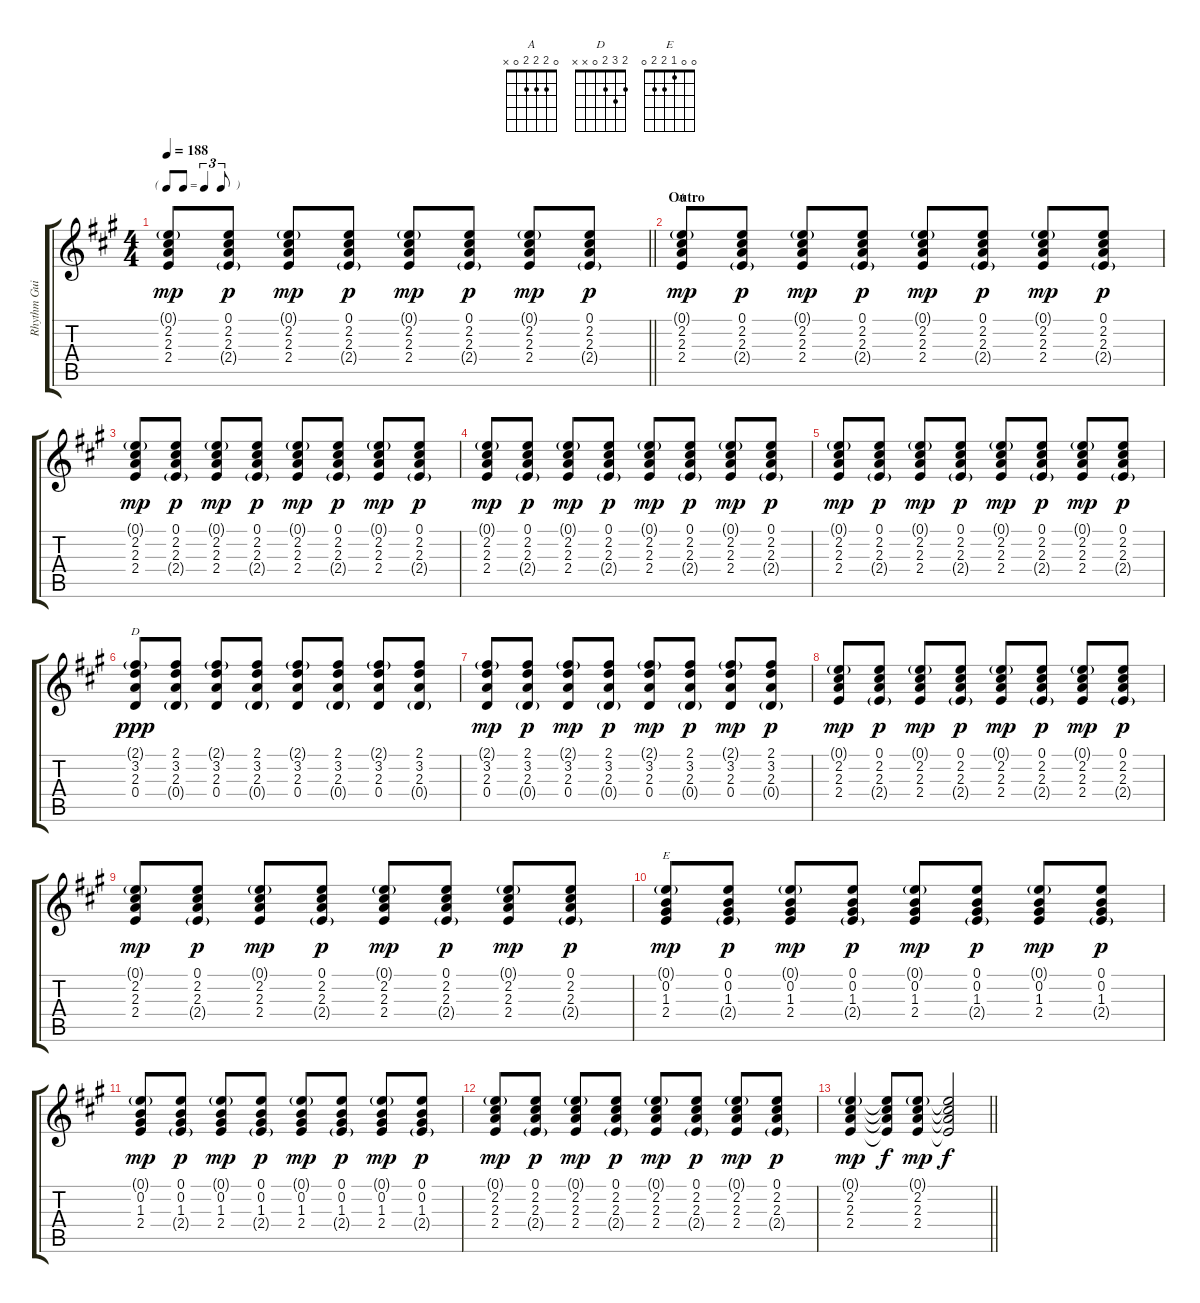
\track ("Rhythm Guitar" "Rhythm Gui") {instrument acousticguitarsteel}
\staff {score tabs}
\tuning (E4 B3 G3 D3 A2 E2) {hide}
\chord ("A" 0 2 2 2 0 x)
\chord ("D" 2 3 2 0 x x)
\chord ("E" 0 0 1 2 2 0)
\ts (4 4)
\tf triplet8th
\tempo 188
\clef g2
\barLineRight lightlight
\ks a
(0.1{g} 2.2 2.3 2.4).8{dy mp} (0.1 2.2 2.3 2.4{g}).8{dy p} (0.1{g} 2.2 2.3 2.4).8{dy mp} (0.1 2.2 2.3 2.4{g}).8{dy p} (0.1{g} 2.2 2.3 2.4).8{dy mp} (0.1 2.2 2.3 2.4{g}).8{dy p} (0.1{g} 2.2 2.3 2.4).8{dy mp} (0.1 2.2 2.3 2.4{g}).8{dy p} |
\section ("" "Outro")
(0.1{g} 2.2 2.3 2.4).8{ch "A" dy mp} (0.1 2.2 2.3 2.4{g}).8{dy p} (0.1{g} 2.2 2.3 2.4).8{dy mp} (0.1 2.2 2.3 2.4{g}).8{dy p} (0.1{g} 2.2 2.3 2.4).8{dy mp} (0.1 2.2 2.3 2.4{g}).8{dy p} (0.1{g} 2.2 2.3 2.4).8{dy mp} (0.1 2.2 2.3 2.4{g}).8{dy p} |
(0.1{g} 2.2 2.3 2.4).8{dy mp} (0.1 2.2 2.3 2.4{g}).8{dy p} (0.1{g} 2.2 2.3 2.4).8{dy mp} (0.1 2.2 2.3 2.4{g}).8{dy p} (0.1{g} 2.2 2.3 2.4).8{dy mp} (0.1 2.2 2.3 2.4{g}).8{dy p} (0.1{g} 2.2 2.3 2.4).8{dy mp} (0.1 2.2 2.3 2.4{g}).8{dy p} |
(0.1{g} 2.2 2.3 2.4).8{dy mp} (0.1 2.2 2.3 2.4{g}).8{dy p} (0.1{g} 2.2 2.3 2.4).8{dy mp} (0.1 2.2 2.3 2.4{g}).8{dy p} (0.1{g} 2.2 2.3 2.4).8{dy mp} (0.1 2.2 2.3 2.4{g}).8{dy p} (0.1{g} 2.2 2.3 2.4).8{dy mp} (0.1 2.2 2.3 2.4{g}).8{dy p} |
(0.1{g} 2.2 2.3 2.4).8{dy mp} (0.1 2.2 2.3 2.4{g}).8{dy p} (0.1{g} 2.2 2.3 2.4).8{dy mp} (0.1 2.2 2.3 2.4{g}).8{dy p} (0.1{g} 2.2 2.3 2.4).8{dy mp} (0.1 2.2 2.3 2.4{g}).8{dy p} (0.1{g} 2.2 2.3 2.4).8{dy mp} (0.1 2.2 2.3 2.4{g}).8{dy p} |
(2.1{g} 3.2 2.3 0.4).8{ch "D" dy ppp} (2.1 3.2 2.3 0.4{g}).8 (2.1{g} 3.2 2.3 0.4).8 (2.1 3.2 2.3 0.4{g}).8 (2.1{g} 3.2 2.3 0.4).8 (2.1 3.2 2.3 0.4{g}).8 (2.1{g} 3.2 2.3 0.4).8 (2.1 3.2 2.3 0.4{g}).8 |
(2.1{g} 3.2 2.3 0.4).8{dy mp} (2.1 3.2 2.3 0.4{g}).8{dy p} (2.1{g} 3.2 2.3 0.4).8{dy mp} (2.1 3.2 2.3 0.4{g}).8{dy p} (2.1{g} 3.2 2.3 0.4).8{dy mp} (2.1 3.2 2.3 0.4{g}).8{dy p} (2.1{g} 3.2 2.3 0.4).8{dy mp} (2.1 3.2 2.3 0.4{g}).8{dy p} |
(0.1{g} 2.2 2.3 2.4).8{dy mp} (0.1 2.2 2.3 2.4{g}).8{dy p} (0.1{g} 2.2 2.3 2.4).8{dy mp} (0.1 2.2 2.3 2.4{g}).8{dy p} (0.1{g} 2.2 2.3 2.4).8{dy mp} (0.1 2.2 2.3 2.4{g}).8{dy p} (0.1{g} 2.2 2.3 2.4).8{dy mp} (0.1 2.2 2.3 2.4{g}).8{dy p} |
(0.1{g} 2.2 2.3 2.4).8{dy mp} (0.1 2.2 2.3 2.4{g}).8{dy p} (0.1{g} 2.2 2.3 2.4).8{dy mp} (0.1 2.2 2.3 2.4{g}).8{dy p} (0.1{g} 2.2 2.3 2.4).8{dy mp} (0.1 2.2 2.3 2.4{g}).8{dy p} (0.1{g} 2.2 2.3 2.4).8{dy mp} (0.1 2.2 2.3 2.4{g}).8{dy p} |
(0.1{g} 0.2 1.3 2.4).8{ch "E" dy mp} (0.1 0.2 1.3 2.4{g}).8{dy p} (0.1{g} 0.2 1.3 2.4).8{dy mp} (0.1 0.2 1.3 2.4{g}).8{dy p} (0.1{g} 0.2 1.3 2.4).8{dy mp} (0.1 0.2 1.3 2.4{g}).8{dy p} (0.1{g} 0.2 1.3 2.4).8{dy mp} (0.1 0.2 1.3 2.4{g}).8{dy p} |
(0.1{g} 0.2 1.3 2.4).8{dy mp} (0.1 0.2 1.3 2.4{g}).8{dy p} (0.1{g} 0.2 1.3 2.4).8{dy mp} (0.1 0.2 1.3 2.4{g}).8{dy p} (0.1{g} 0.2 1.3 2.4).8{dy mp} (0.1 0.2 1.3 2.4{g}).8{dy p} (0.1{g} 0.2 1.3 2.4).8{dy mp} (0.1 0.2 1.3 2.4{g}).8{dy p} |
(0.1{g} 2.2 2.3 2.4).8{dy mp} (0.1 2.2 2.3 2.4{g}).8{dy p} (0.1{g} 2.2 2.3 2.4).8{dy mp} (0.1 2.2 2.3 2.4{g}).8{dy p} (0.1{g} 2.2 2.3 2.4).8{dy mp} (0.1 2.2 2.3 2.4{g}).8{dy p} (0.1{g} 2.2 2.3 2.4).8{dy mp} (0.1 2.2 2.3 2.4{g}).8{dy p} |
\barLineRight lightlight
(0.1{g} 2.2 2.3 2.4).4{dy mp} (0.1{t} 2.2{t} 2.3{t} 2.4{t}).8{dy f} (0.1{g} 2.2 2.3 2.4).8{dy mp} (0.1{t} 2.2{t} 2.3{t} 2.4{t}).2{dy f}
